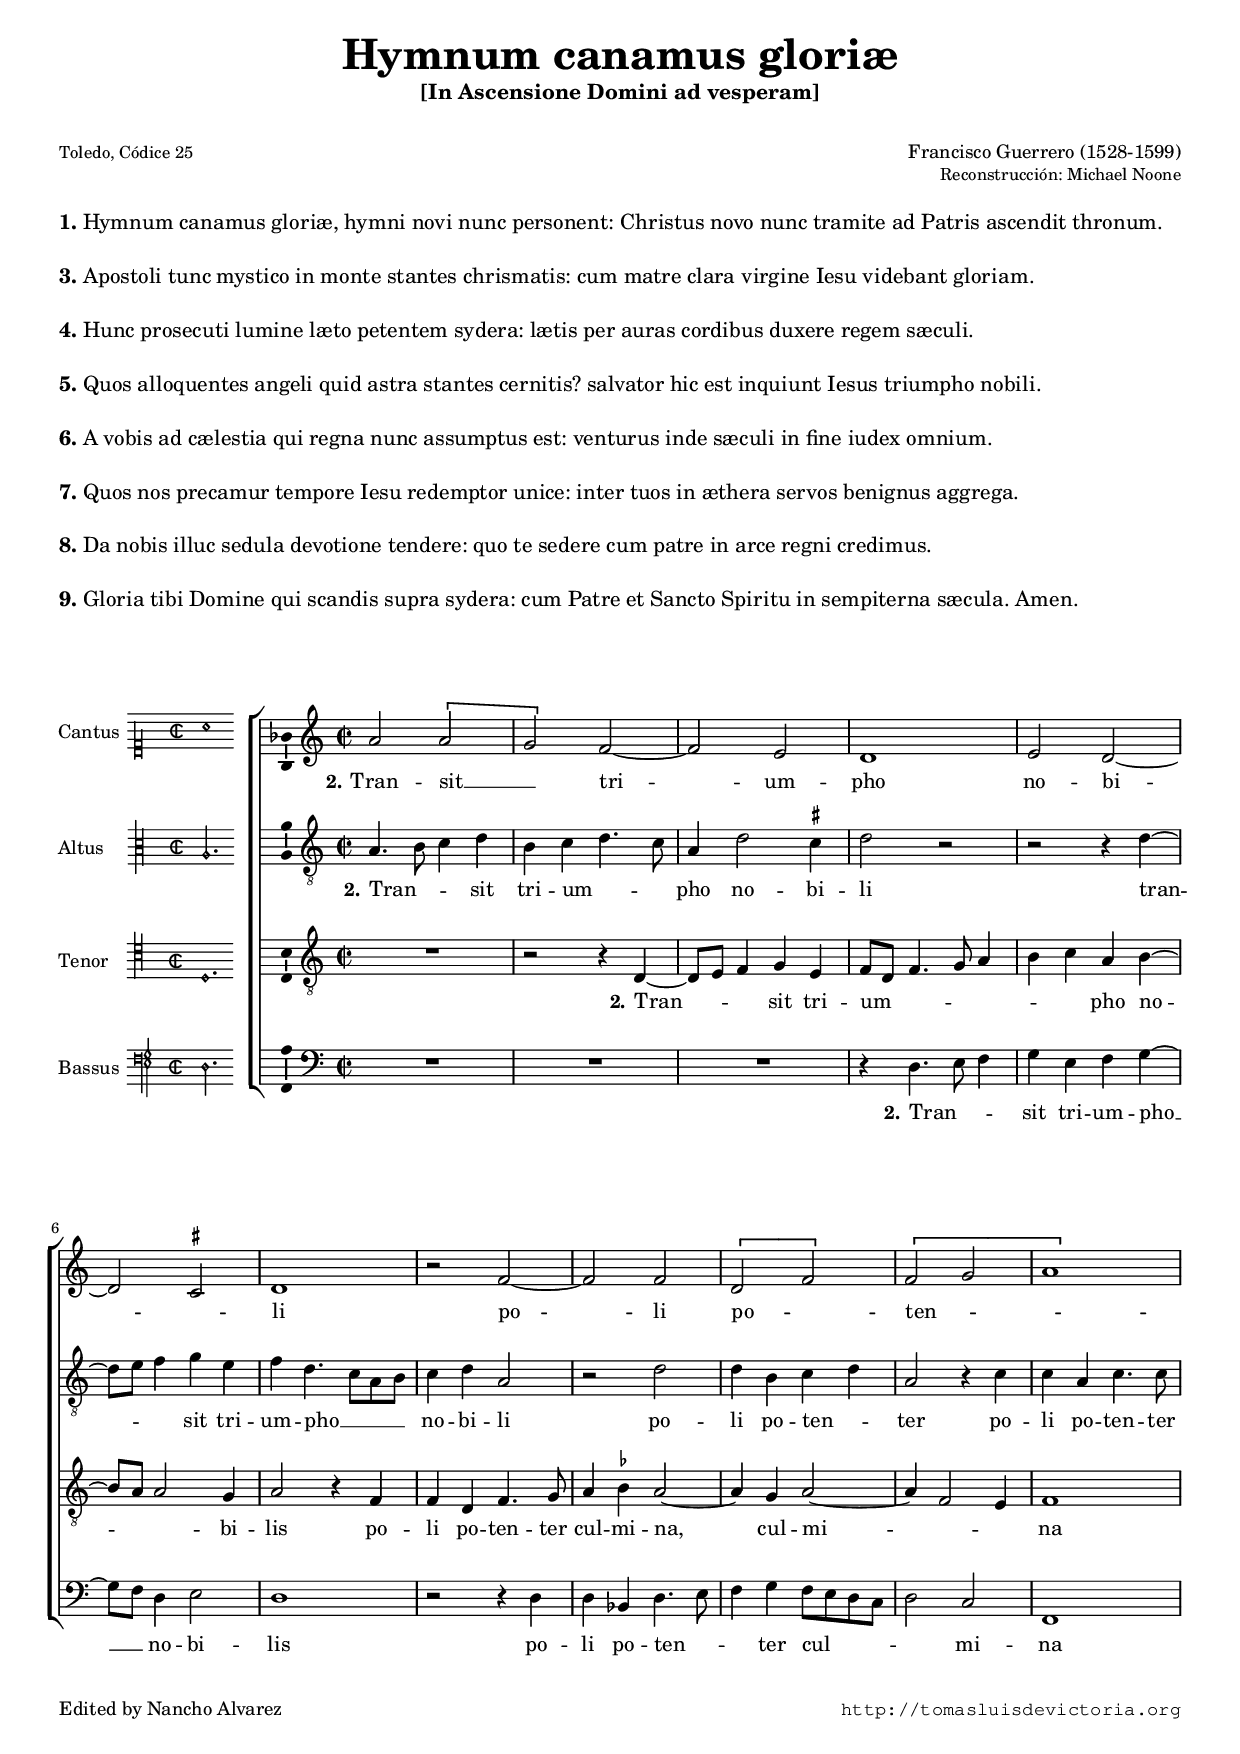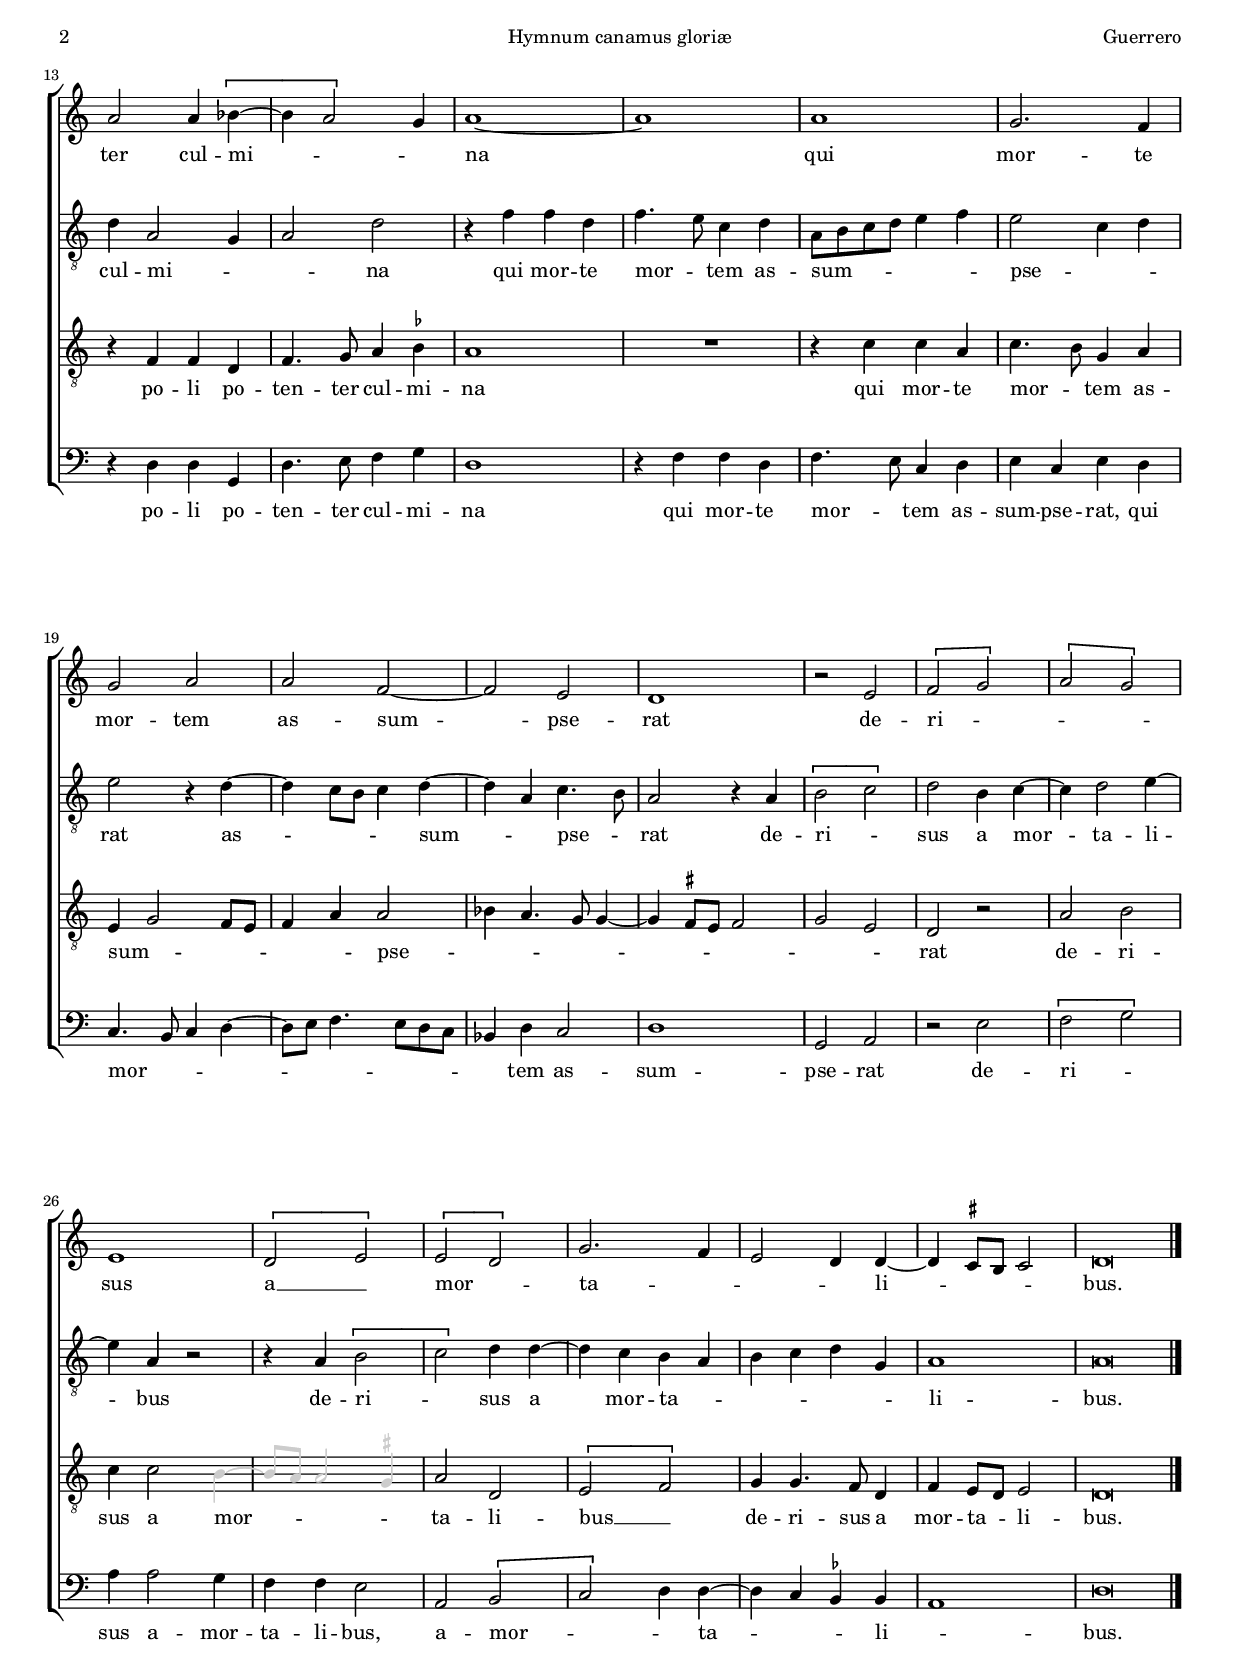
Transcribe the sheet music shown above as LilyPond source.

\version "2.16.0"

#(set-default-paper-size "a4")
#(set-global-staff-size 16.4)
#(ly:set-option 'point-and-click #f)
%mobile -s14.3 -i3.2

mtempo={\tempo 4 = 100}
mtempob={\tempo 4 = 50}

colorclaro=#(rgb-color .8 .8 .8)
coloroscuro=#(rgb-color 0 0 0)

mnon={
\override NoteHead #'color = \colorclaro
\override Stem #'color = \colorclaro
\override Beam #'color = \colorclaro
\override Flag #'color = \colorclaro
\override Dots #'color = \colorclaro
\override Tie #'color = \colorclaro
\override Rest #'color = \colorclaro
\override AccidentalSuggestion #'color = \colorclaro
\override MultiMeasureRest #'color = \colorclaro
}
mnoff={
\override NoteHead #'color = \coloroscuro
\override Stem #'color = \coloroscuro
\override Beam #'color = \coloroscuro
\override Flag #'color = \coloroscuro
\override Dots #'color = \coloroscuro
\override Tie #'color = \coloroscuro
\override Rest #'color = \coloroscuro
\override AccidentalSuggestion #'color = \coloroscuro
\override MultiMeasureRest #'color = \coloroscuro
}

italicas=\override LyricText #'font-shape = #'italic
rectas=\override LyricText #'font-shape = #'upright
ss=\once \set suggestAccidentals = ##t
incipitwidth = 18

htitle="Hymnum canamus gloriæ"
hcomposer="Guerrero"

\header {
	title=\markup{\fontsize #3 "Hymnum canamus gloriæ"}
	subtitle="[In Ascensione Domini ad vesperam]"
	subsubtitle=\markup{\null \vspace #1 }
	composer=\markup{\right-column{"Francisco Guerrero (1528-1599)" \raise #1 \smaller "Reconstrucción: Michael Noone"}}
	%opus="(-)"
	poet=\markup{\smaller "Toledo, Códice 25"} 
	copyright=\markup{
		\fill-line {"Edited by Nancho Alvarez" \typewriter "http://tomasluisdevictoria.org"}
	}
%	tagline=""
}

%tablet \markup{\null \vspace #1 }
\markup{\null \vspace #1 }
\markup{\larger
\line{\bold "1." "Hymnum canamus gloriæ, hymni novi nunc personent: Christus novo nunc tramite ad Patris ascendit thronum."}} 
\markup{\null \vspace #1 }
\markup{\larger
\line{\bold "3." "Apostoli tunc mystico in monte stantes chrismatis: cum matre clara virgine Iesu videbant gloriam."}} 
\markup{\null \vspace #1 }
\markup{\larger
\line{\bold "4." "Hunc prosecuti lumine læto petentem sydera: lætis per auras cordibus duxere regem sæculi."}} 
\markup{\null \vspace #1 }
\markup{\larger
\line{\bold "5." "Quos alloquentes angeli quid astra stantes cernitis? salvator hic est inquiunt Iesus triumpho nobili."}} 
\markup{\null \vspace #1 }
\markup{\larger
\line{\bold "6." "A vobis ad cælestia qui regna nunc assumptus est: venturus inde sæculi in fine iudex omnium."}} 
\markup{\null \vspace #1 }
\markup{\larger
\line{\bold "7." "Quos nos precamur tempore Iesu redemptor unice: inter tuos in æthera servos benignus aggrega."}} 
\markup{\null \vspace #1 }
\markup{\larger
\line{\bold "8." "Da nobis illuc sedula devotione tendere: quo te sedere cum patre in arce regni credimus."}} 
\markup{\null \vspace #1 }
\markup{\larger
\line{\bold "9." "Gloria tibi Domine qui scandis supra sydera: cum Patre et Sancto Spiritu in sempiterna sæcula. Amen."}} 
% hay 2 versos más en otras fuentes
%\markup{\null \vspace #1 }

%tablet \pageBreak


global={\key c \major \time 2/2 \skip 1*32
		\bar "|."
}


cantus=\relative c''{
	a2 \[a
	g\] f ~
	f e
	d1
	e2 d ~
	d \ss cis
	d1
	r2 f ~
	f f
	\[d2 f\]
	\[f g
	a1\]
	a2 a4 \[bes4 ~
	bes4 a2\] g4
	a1 ~
	a
	a1
	g2. f4
	g2 a
	a2 f ~
	f e
	d1
	r2 e
	\[f2 g\]
	\[a2 g\]
	e1
	\[d2 e\]
	\[e d\]
	g2. f4
	e2 d4 d ~
	d \ss cis8 b cis2
	d\breve*1/2
}

altus=\relative c'{
	a4. b8 c4 d
	b c d4. c8
	a4 d2 \ss cis4
	d2 r
	r2 r4 d ~
	d8 e f4 g e
	f4 d4. c8 a b
	c4 d a2
	r d
	d4 b c d
	a2 r4 c
	c a c4. c8
	d4 a2 g4
	a2 d
	r4 f f d
	f4. e8 c4 d
	a8 b c d e4 f
	e2 c4 d
	e2 r4 d ~
	d4 c8 b c4 d4 ~
	d a c4. b8
	a2 r4 a
	\[b2 c\]
	d2 b4 c ~
	c4 d2 e4 ~
	e a, r2
	r4 a \[b2
	c\] d4 d ~
	d c b a
	b c d g,
	a1
	a\breve*1/2
}

tenor=\relative c{
	R1
	r2 r4 d ~
	d8 e8 f4 g e
	f8 d f4. g8 a4
	b c a b ~
	b8 a a2 g4
	a2 r4 f
	f d f4. g8 
	a4 \ss bes4 a2 ~
	a4 g a2 ~
	a4 f2 e4
	f1
	r4 f f d
	f4. g8 a4 \ss bes
	a1
	R1
	r4 c c a
	c4. b8 g4 a
	e4 g2 f8 e
	f4 a a2
	bes4 a4. g8 g4 ~
	g \ss fis8 e fis2
	g2 e
	d r
	a' b
	c4 c2 \mnon b4 ~
	b8 a8 a2 \ss gis4 \mnoff
	a2 d,
	\[e2 f\]
	g4 g4. f8 d4
	f4 e8 d e2
	d\breve*1/2
}

bassus=\relative c{
	R1*3
	r4 d4. e8 f4
	g4 e f g ~
	g8 f d4 e2
	d1
	r2 r4 d
	d bes d4. e8
	f4 g f8 e d c
	d2 c
	f,1
	r4 d' d g, 
	d'4. e8 f4 g
	d1
	r4 f f d
	f4. e8 c4 d
	e c e d
	c4. b8 c4 d ~
	d8 e f4. e8 d c
	bes4 d c2
	d1
	g,2 a
	r2 e'
	\[f2 g\]
	a4 a2 g4
	f f e2
	a, \[b
	c\] d4 d ~
	d c \ss bes4 bes
	a1
	d\breve*1/2
}

textocantus=\lyricmode{
\set stanza = "2."
Tran -- sit __ _ tri -- um -- pho no -- bi -- _ li
po -- li po -- _ ten -- _ _ ter cul -- mi -- _ _ na
qui mor -- te mor -- tem as -- sum -- pse -- rat
de -- ri -- _ _ _ sus a __ _ mor -- _ ta -- _ _ _ li -- _ _ _ bus.
}

textoaltus=\lyricmode{
\set stanza = "2."
Tran -- _ _ sit tri -- um -- _ _ pho no -- bi -- li
tran -- _ _ sit tri -- um -- pho __ _ _ _ no -- bi -- li
po -- li po -- ten -- _ ter
po -- li po -- ten -- ter cul -- mi -- _ _ na
qui mor -- te mor -- _ tem as -- sum -- _ _ _ _ _ pse -- _ _ rat
as -- _ _ _ sum -- _ pse -- _ rat
de -- ri -- _ sus a mor -- ta -- li -- bus
de -- ri -- _ sus a mor -- ta -- _ _ _ _ _ li -- bus.

}

textotenor=\lyricmode{
\set stanza = "2."
Tran -- _ _ sit tri -- um -- _ _ _ _ _ _ pho no -- _ _ bi -- lis
po -- li po -- ten -- ter cul -- mi -- na,
cul -- mi -- _ _ na
po -- li po -- ten -- ter cul -- mi -- na
qui mor -- te mor -- _ tem
as -- sum -- _ _ _ _ _ pse -- _ _ _ _ _ _ _ _ _ rat
de -- ri -- sus 
a mor -- _ _ _ ta -- li -- bus __ _ 
de -- ri -- sus a mor -- ta -- _ li -- bus.
}

textobassus=\lyricmode{
\set stanza = "2."
Tran -- _ _ sit tri -- um -- pho __ _ no -- bi -- lis
po -- li po -- ten -- _ _ ter cul -- _ _ _ _ mi -- na
po -- li po -- ten -- ter cul -- mi -- na
qui mor -- te mor -- _ tem as -- sum -- pse -- rat,
qui mor -- _ _ _ _ _ _ _ _ _ tem
as -- sum -- pse -- rat 
de -- ri -- _ sus
a -- mor -- ta -- li -- bus,
a -- mor -- _ _ ta -- _ _ li -- _ bus.
}


incipitcantus=\markup{
	\score{
		{ 
		\set Staff.instrumentName="Cantus " % Tiple
		\override NoteHead   #'style = #'neomensural
		\override Staff.TimeSignature #'style = #'neomensural
		\cadenzaOn 
		\clef "petrucci-c1"
		\key c \major
		\time 2/2
		a'1*3/4
		} 
	\layout { line-width=\incipitwidth indent = 0 }
	}
}

incipitaltus=\markup{
	\score{
		{ 
		\set Staff.instrumentName="Altus    "
		\override NoteHead   #'style = #'neomensural 
		\override Staff.TimeSignature #'style = #'neomensural
		\cadenzaOn 
		\clef "petrucci-c3"
		\key c \major
		\time 2/2
		a2.
		} 
	\layout { line-width=\incipitwidth indent = 0 }
	}
}


incipittenor=\markup{
	\score{
		{ 
		\set Staff.instrumentName="Tenor   "
		\override NoteHead   #'style = #'neomensural 
		\override Staff.TimeSignature #'style = #'neomensural
		\cadenzaOn 
		\clef "petrucci-c4"
		\key c \major
		\time 2/2
		d1.
		} 
	\layout { line-width=\incipitwidth indent=0 }
	}
}

incipitbassus=\markup{
	\score{
		{ 
		\set Staff.instrumentName="Bassus "
		\override NoteHead   #'style = #'neomensural
		\override Staff.TimeSignature #'style = #'neomensural
		\cadenzaOn 
		\clef "petrucci-f4"
		\key c \major
		\time 2/2
		d2.
		} 
	\layout { line-width=\incipitwidth indent = 0 }
	}
}


\score {\transpose c' c'{
\new ChoirStaff<<

	\new Staff <<\global
	\new Voice="v1" {
		\set Staff.instrumentName=\incipitcantus
		\clef "treble"
		\cantus }
	\new Lyrics \lyricsto "v1" {\textocantus }
	>>

	\new Staff <<\global
	\new Voice="v2" {
		\set Staff.instrumentName=\incipitaltus
		\clef "G_8"
		\altus }
	\new Lyrics \lyricsto "v2" {\textoaltus }
	>>
	
	\new Staff <<\global
	\new Voice="v3" {
		\set Staff.instrumentName=\incipittenor
		\clef "G_8"
		\tenor }
	\new Lyrics \lyricsto "v3" {\textotenor }
	>>

	\new Staff <<\global
	\new Voice="v4" {
		\set Staff.instrumentName=\incipitbassus
		\clef "bass"
		\bassus }
	\new Lyrics \lyricsto "v4" {\textobassus }
	>>
	
>>

	} % transpose

\layout{ 
	\context {\Lyrics 
		\override VerticalAxisGroup #'staff-affinity = #UP
		\override VerticalAxisGroup #'nonstaff-relatedstaff-spacing =
			#'((basic-distance . 0) (minimum-distance . 0) (padding . 1))
		%\override LyricText #'font-size = #1.2
		\override LyricHyphen #'minimum-distance = #0.5
	}
	\context {\Score 
                tempoHideNote = ##t
		\override BarNumber #'padding = #2 
	}
	\context {\Voice 
		%melismaBusyProperties = #'()
		%autoBeaming = ##f
	}
	\context {\Staff 
                %\RemoveEmptyStaves
                %\override VerticalAxisGroup #'remove-first = ##t
		\override VerticalAxisGroup #'staff-staff-spacing =
			#'((basic-distance . 11) (minimum-distance . 0) (padding . 1)) %notablet
		        %tablet #'((basic-distance . 20) (minimum-distance . 0) (padding . 1))
		\consists Ambitus_engraver 
		\override LigatureBracket #'padding = #1
	}
}

%\midi { \mtempo }

}


\paper{
	evenHeaderMarkup=\markup  \fill-line { \fromproperty #'page:page-number-string \htitle \hcomposer }
	oddHeaderMarkup= \markup  \fill-line { \on-the-fly #not-first-page \hcomposer \on-the-fly #not-first-page \htitle \on-the-fly #not-first-page \fromproperty #'page:page-number-string }
	%system-count=8
	ragged-last-bottom = ##f
	indent=3.4\cm
	system-system-spacing =
	#'((basic-distance . 20) (minimum-distance . 0) (padding . 5))
	top-system-spacing = % header
	#'((basic-distance . 8) (minimum-distance . 0) (padding . 0))
	last-bottom-spacing = % footer
	#'((basic-distance . 12) (minimum-distance . 0) (padding . 0))
	%top-markup-spacing #'basic-distance = 0
	markup-system-spacing #'basic-distance = 10

}
